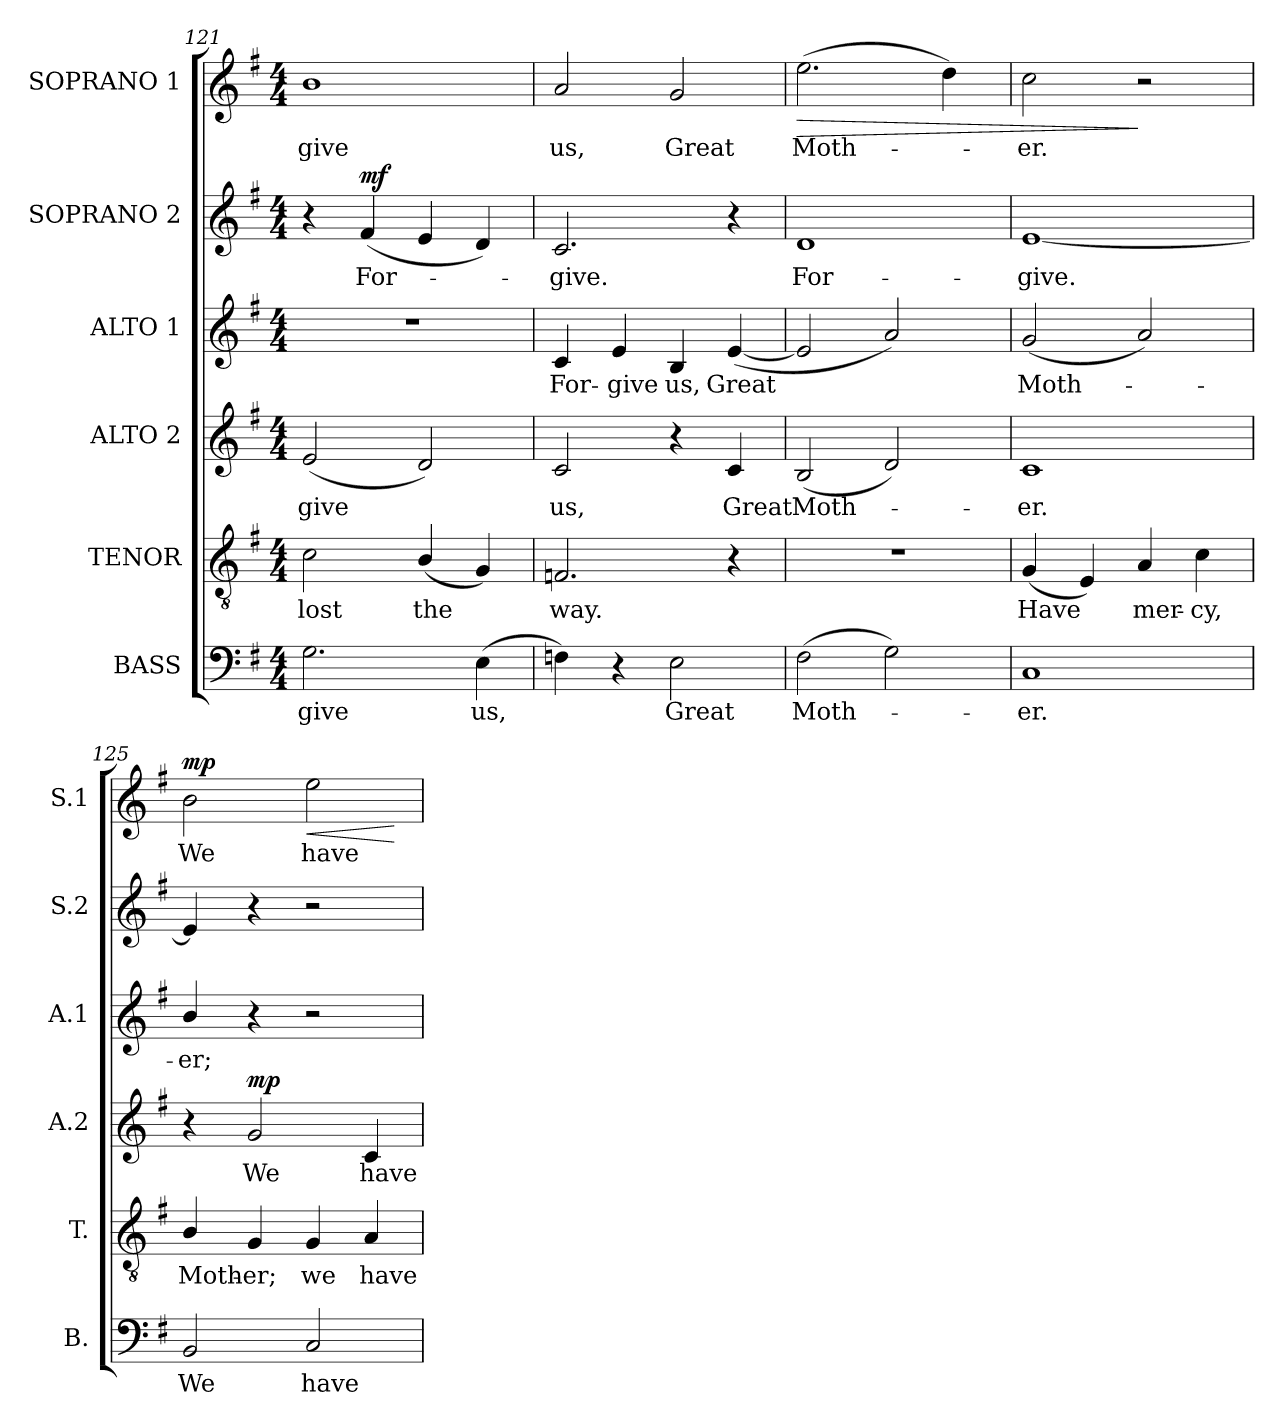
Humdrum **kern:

**kern	**text	**kern	**text	**kern	**text	**dynam	**kern	**text	**kern	**text	**dynam	**kern	**text	**dynam
*part6	*part6	*part5	*part5	*part4	*part4	*part4	*part3	*part3	*part2	*part2	*part2	*part1	*part1	*part1
*staff6	*staff6	*staff5	*staff5	*staff4	*staff4	*staff4	*staff3	*staff3	*staff2	*staff2	*staff2	*staff1	*staff1	*staff1
*I"BASS	*	*I"TENOR	*	*I"ALTO 2	*	*	*I"ALTO 1	*	*I"SOPRANO 2	*	*	*I"SOPRANO 1	*	*
*I'B.	*	*I'T.	*	*I'A.2	*	*	*I'A.1	*	*I'S.2	*	*	*I'S.1	*	*
*clefF4	*	*clefGv2	*	*clefG2	*	*	*clefG2	*	*clefG2	*	*	*clefG2	*	*
*	*	*ITrd7c12	*	*	*	*	*	*	*	*	*	*	*	*
*k[f#]	*	*k[f#]	*	*k[f#]	*	*	*k[f#]	*	*k[f#]	*	*	*k[f#]	*	*
*G:	*	*G:	*	*G:	*	*	*G:	*	*G:	*	*	*G:	*	*
*M4/4	*	*M4/4	*	*M4/4	*	*	*M4/4	*	*M4/4	*	*	*M4/4	*	*
=121	=121	=121	=121	=121	=121	=121	=121	=121	=121	=121	=121	=121	=121	=121
!	!LO:LY:b:color=#000000	!	!	!	!	!	!	!	!	!	!	!	!	!
!	!	!	!LO:LY:b:color=#000000	!	!	!	!	!	!	!	!	!	!	!
!	!	!	!	!	!LO:LY:b:color=#000000	!	!	!	!	!	!	!	!	!
!	!	!	!	!	!	!	!	!	!	!	!	!	!LO:LY:b:color=#000000	!
2.Gi\	-give	2Ci\	lost	(2ei/	-give	.	1r	.	4r	.	.	1bi	-give	.
!	!	!	!	!	!	!	!	!	!	!LO:LY:b:color=#000000	!	!	!	!
.	.	.	.	.	.	.	.	.	(4f#i/	For-	mf	.	.	.
!	!	!	!LO:LY:b:color=#000000	!	!	!	!	!	!	!	!	!	!	!
.	.	(4BBi/	the	2di/)	.	.	.	.	4ei/	.	.	.	.	.
!	!LO:LY:b:color=#000000	!	!	!	!	!	!	!	!	!	!	!	!	!
(4Ei\	us,	4GGi/)	.	.	.	.	.	.	4di/)	.	.	.	.	.
=122	=122	=122	=122	=122	=122	=122	=122	=122	=122	=122	=122	=122	=122	=122
!	!	!	!LO:LY:b:color=#000000	!	!	!	!	!	!	!	!	!	!	!
!	!	!	!	!	!LO:LY:b:color=#000000	!	!	!	!	!	!	!	!	!
!	!	!	!	!	!	!	!	!LO:LY:b:color=#000000	!	!	!	!	!	!
!	!	!	!	!	!	!	!	!	!	!LO:LY:b:color=#000000	!	!	!	!
!	!	!	!	!	!	!	!	!	!	!	!	!	!LO:LY:b:color=#000000	!
4Fni\)	.	2.FFni/	way.	2ci/	us,	.	4ci/	For-	2.ci/	-give.	.	2ai/	us,	.
!	!	!	!	!	!	!	!	!LO:LY:b:color=#000000	!	!	!	!	!	!
4r	.	.	.	.	.	.	4ei/	-give	.	.	.	.	.	.
!	!LO:LY:b:color=#000000	!	!	!	!	!	!	!	!	!	!	!	!	!
!	!	!	!	!	!	!	!	!LO:LY:b:color=#000000	!	!	!	!	!	!
!	!	!	!	!	!	!	!	!	!	!	!	!	!LO:LY:b:color=#000000	!
2Ei\	Great	.	.	4r	.	.	4Bi/	us,	.	.	.	2gi/	Great	.
!	!	!	!	!	!LO:LY:b:color=#000000	!	!	!	!	!	!	!	!	!
!	!	!	!	!	!	!	!	!LO:LY:b:color=#000000	!	!	!	!	!	!
.	.	4r	.	4ci/	Great	.	([4ei/	Great	4r	.	.	.	.	.
=123	=123	=123	=123	=123	=123	=123	=123	=123	=123	=123	=123	=123	=123	=123
!	!LO:LY:b:color=#000000	!	!	!	!	!	!	!	!	!	!	!	!	!
!	!	!	!	!	!LO:LY:b:color=#000000	!	!	!	!	!	!	!	!	!
!	!	!	!	!	!	!	!	!	!	!LO:LY:b:color=#000000	!	!	!	!
!	!	!	!	!	!	!	!	!	!	!	!	!	!LO:LY:b:color=#000000	!LO:HP:b
(2F#i\	Moth-	1r	.	(2Bi/	Moth-	.	2ei/]	.	1di	For-	.	(2.eei\	Moth-	>
2Gi\)	.	.	.	2di/)	.	.	2ai/)	.	.	.	.	.	.	.
.	.	.	.	.	.	.	.	.	.	.	.	4ddi\)	.	.
=124	=124	=124	=124	=124	=124	=124	=124	=124	=124	=124	=124	=124	=124	=124
!	!LO:LY:b:color=#000000	!	!	!	!	!	!	!	!	!	!	!	!	!
!	!	!	!LO:LY:b:color=#000000	!	!	!	!	!	!	!	!	!	!	!
!	!	!	!	!	!LO:LY:b:color=#000000	!	!	!	!	!	!	!	!	!
!	!	!	!	!	!	!	!	!LO:LY:b:color=#000000	!	!	!	!	!	!
!	!	!	!	!	!	!	!	!	!	!LO:LY:b:color=#000000	!	!	!	!
!	!	!	!	!	!	!	!	!	!	!	!	!	!LO:LY:b:color=#000000	!
1Ci	-er.	(4GGi/	Have	1ci	-er.	.	(2gi/	Moth-	[1ei	-give.	.	2cci\	-er.	.
.	.	4EEi/)	.	.	.	.	.	.	.	.	.	.	.	.
!	!	!	!LO:LY:b:color=#000000	!	!	!	!	!	!	!	!	!	!	!
.	.	4AAi/	mer-	.	.	.	2ai/)	.	.	.	.	2r	.	]
!	!	!	!LO:LY:b:color=#000000	!	!	!	!	!	!	!	!	!	!	!
.	.	4Ci\	-cy,	.	.	.	.	.	.	.	.	.	.	.
!!LO:PB:g=z
=125	=125	=125	=125	=125	=125	=125	=125	=125	=125	=125	=125	=125	=125	=125
!	!LO:LY:b:color=#000000	!	!	!	!	!	!	!	!	!	!	!	!	!
!	!	!	!LO:LY:b:color=#000000	!	!	!	!	!	!	!	!	!	!	!
!	!	!	!	!	!	!	!	!LO:LY:b:color=#000000	!	!	!	!	!	!
!	!	!	!	!	!	!	!	!	!	!	!	!	!LO:LY:b:color=#000000	!
2BBi/	We	4BBi/	Moth-	4r	.	.	4bi/	-er;	4ei/]	.	.	2bi\	We	mp
!	!	!	!LO:LY:b:color=#000000	!	!	!	!	!	!	!	!	!	!	!
!	!	!	!	!	!LO:LY:b:color=#000000	!	!	!	!	!	!	!	!	!
.	.	4GGi/	-er;	2gi/	We	mp	4r	.	4r	.	.	.	.	.
!	!LO:LY:b:color=#000000	!	!	!	!	!	!	!	!	!	!	!	!	!
!	!	!	!LO:LY:b:color=#000000	!	!	!	!	!	!	!	!	!	!	!
!	!	!	!	!	!	!	!	!	!	!	!	!	!LO:LY:b:color=#000000	!LO:HP:b
2Ci/	have	4GGi/	we	.	.	.	2r	.	2r	.	.	2eei\	have	<
!	!	!	!LO:LY:b:color=#000000	!	!	!	!	!	!	!	!	!	!	!
!	!	!	!	!	!LO:LY:b:color=#000000	!	!	!	!	!	!	!	!	!
.	.	4AAi/	have	4ci/	have	.	.	.	.	.	.	.	.	.
.	.	.	.	.	.	.	.	.	.	.	.	.	.	[
=	=	=	=	=	=	=	=	=	=	=	=	=	=	=
*-	*-	*-	*-	*-	*-	*-	*-	*-	*-	*-	*-	*-	*-	*-
